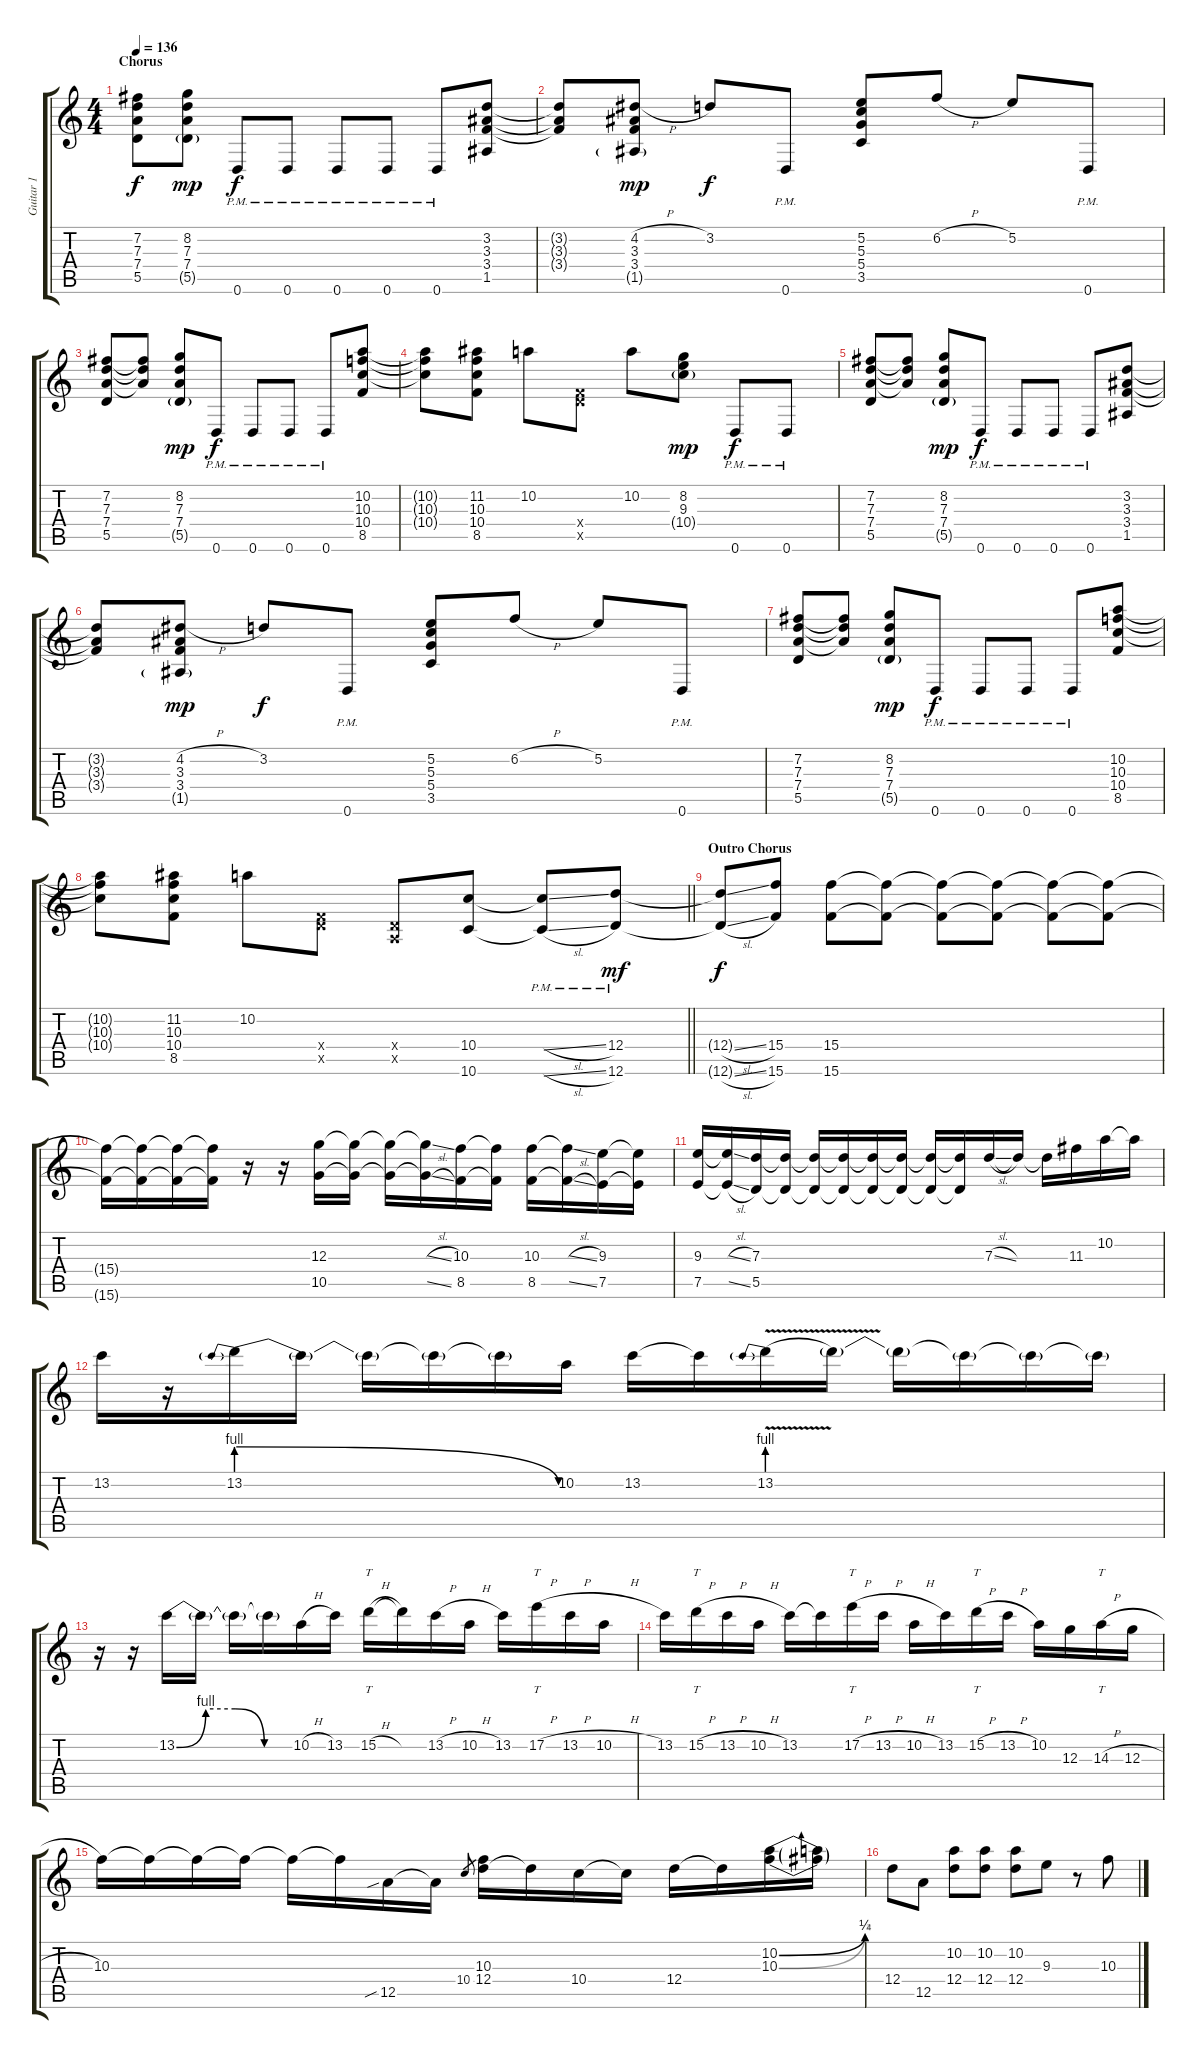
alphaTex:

\track ("Guitar 1" "Guitar 1") {instrument acousticguitarsteel}
\staff {score tabs}
\tuning (E4 B3 G3 D3 A2 D2) {hide}
\ts (4 4)
\section ("" "Chorus")
\tempo 136
\clef g2
\ks c
(7.2{t} 7.3{t} 7.4{t} 5.5{t}).8{dy f} (8.2 7.3 7.4 5.5{g}).8{dy mp} 0.6{pm}.8{dy f} 0.6{pm}.8 0.6{pm}.8 0.6{pm}.8 0.6{pm}.8 (3.2 3.3 3.4 1.5).8 |
(3.2{t} 3.3{t} 3.4{t}).8 (4.2{h} 3.3 3.4 1.5{g}).8{dy mp} 3.2.8{dy f} 0.6{pm}.8 (5.2 5.3 5.4 3.5).8 6.2{h}.8 5.2.8 0.6{pm}.8 |
(7.2 7.3 7.4 5.5).8 (7.2{t} 7.3{t} 7.4{t}).8 (8.2 7.3 7.4 5.5{g}).8{dy mp} 0.6{pm}.8{dy f} 0.6{pm}.8 0.6{pm}.8 0.6{pm}.8 (10.2 10.3 10.4 8.5).8 |
(10.2{t} 10.3{t} 10.4{t}).8 (11.2 10.3 10.4 8.5).8 10.2.8 (0.4{x} 8.5{x}).8 10.2.8 (8.2 9.3 10.4{g}).8{dy mp} 0.6{pm}.8{dy f} 0.6{pm}.8 |
(7.2 7.3 7.4 5.5).8 (7.2{t} 7.3{t} 7.4{t}).8 (8.2 7.3 7.4 5.5{g}).8{dy mp} 0.6{pm}.8{dy f} 0.6{pm}.8 0.6{pm}.8 0.6{pm}.8 (3.2 3.3 3.4 1.5).8 |
(3.2{t} 3.3{t} 3.4{t}).8 (4.2{h} 3.3 3.4 1.5{g}).8{dy mp} 3.2.8{dy f} 0.6{pm}.8 (5.2 5.3 5.4 3.5).8 6.2{h}.8 5.2.8 0.6{pm}.8 |
(7.2 7.3 7.4 5.5).8 (7.2{t} 7.3{t} 7.4{t}).8 (8.2 7.3 7.4 5.5{g}).8{dy mp} 0.6{pm}.8{dy f} 0.6{pm}.8 0.6{pm}.8 0.6{pm}.8 (10.2 10.3 10.4 8.5).8 |
\barLineRight lightlight
(10.2{t} 10.3{t} 10.4{t}).8 (11.2 10.3 10.4 8.5).8 10.2.8 (0.4{x} 8.5{x}).8 (0.4{x} 0.5{x}).8 (10.4 10.6).8 (10.4{sl t} 10.6{sl pm t}).8 (12.4 12.6{pm}).8{dy mf} |
\section ("" "Outro Chorus")
(12.4{sl t} 12.6{sl t}).8{dy f} (15.4 15.6).8 (15.4 15.6).8 (15.4{t} 15.6{t}).8 (15.4{t} 15.6{t}).8 (15.4{t} 15.6{t}).8 (15.4{t} 15.6{t}).8 (15.4{t} 15.6{t}).8 |
(15.4{t} 15.6{t}).16 (15.4{t} 15.6{t}).16 (15.4{t} 15.6{t}).16 (15.4{t} 15.6{t}).16 r.16 r.16 (12.3 10.5).16 (12.3{t} 10.5{t}).16 (12.3{t} 10.5{t}).16 (12.3{sl t} 10.5{sl t}).16 (10.3 8.5).16 (10.3{t} 8.5{t}).16 (10.3 8.5).16 (10.3{sl t} 8.5{sl t}).16 (9.3 7.5).16 (9.3{t} 7.5{t}).16 |
(9.3 7.5).16 (9.3{sl t} 7.5{sl t}).16 (7.3 5.5).16 (7.3{t} 5.5{t}).16 (7.3{t} 5.5{t}).16 (7.3{t} 5.5{t}).16 (7.3{t} 5.5{t}).16 (7.3{t} 5.5{t}).16 (7.3{t} 5.5{t}).16 (7.3{t} 5.5{t}).16 7.3{sl}.16 7.3{t}.16 7.3{t}.16 11.3.16 10.2.16 10.2{t}.16 |
13.2.16 r.16 13.2{be (prebendrelease 0 4 60 0)}.16 13.2{t}.16 13.2{t}.16 13.2{t}.16 13.2{t}.16 10.2.16 13.2.16 13.2{t}.16 13.2{be (prebend 0 4 60 4) v}.16 13.2{t}.16 13.2{t}.16 13.2{t}.16 13.2{t}.16 13.2{t}.16 |
r.16 r.16 13.2{be (custom 0 0 15 4 30 4 45 0 60 0)}.16 13.2{t}.16 13.2{t}.16 13.2{t}.16 10.2{h}.16 13.2.16 15.2{h}.16{tt} 15.2{t}.16 13.2{h}.16 10.2{h}.16 13.2.16 17.2{h}.16{tt} 13.2{h}.16 10.2{h}.16 |
13.2.16 15.2{h}.16{tt} 13.2{h}.16 10.2{h}.16 13.2.16 13.2{t}.16 17.2{h}.16{tt} 13.2{h}.16 10.2{h}.16 13.2.16 15.2{h}.16{tt} 13.2{h}.16 10.2.16 12.3.16 14.3{h}.16{tt} 12.3{h}.16 |
10.3.16 10.3{t}.16 10.3{t}.16 10.3{t}.16 10.3{t}.16 10.3{t}.16 12.5{sib}.16 12.5{t}.16 10.4.8{gr} (10.3 12.4).16 12.4{t}.16 10.4.16 10.4{t}.16 12.4.16 12.4{t}.16 (10.2{be (bend 0 0 60 1)} 10.3{be (bend 0 0 60 2)}).16 (10.2{t} 10.3{t}).16 |
12.4.8 12.5.8 (10.2 12.4).8 (10.2 12.4).8 (10.2 12.4).8 9.3.8 r.8 10.3.8
